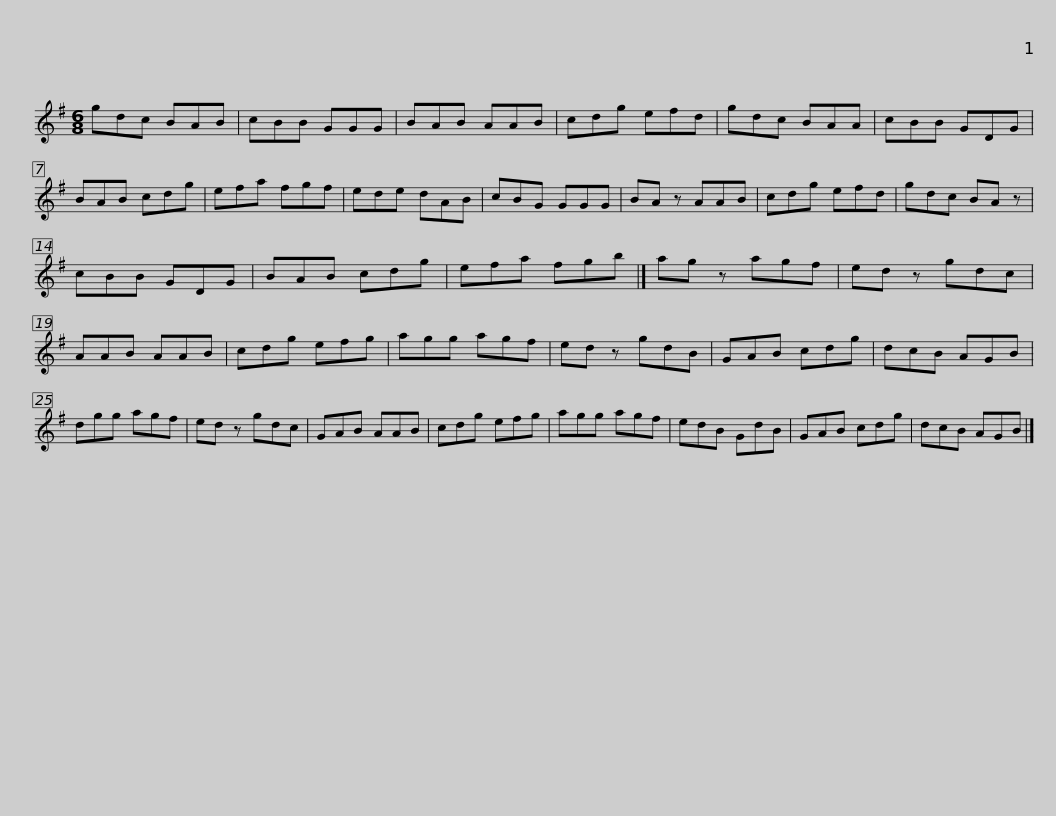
X:1
L:1/8
M:6/8
I:linebreak $
K:G
V:1 treble
V:1
 gdc BAB | cBB GGG | BAB AAB | cdg efd | gdc BAA | %5
 cBB GDG | BAB cdg |$ efa fgf | ede dAB | cBG GGG | %10
 BA z AAB | cdg efd | gdc BA z | cBB GDG |$ BAB cdg | %15
 efa fgb |] ag z agf | ed z gdc | AAB AAB | cdg efg | %20
 agg agf |$ ed z gdB | GAB cdg | dcB AGB | dgg agf | %25
 ed z gdc | GAB AAB | cdg efg |$ agg agf | edB GdB | %30
 GAB cdg | dcB AGB |] %32
